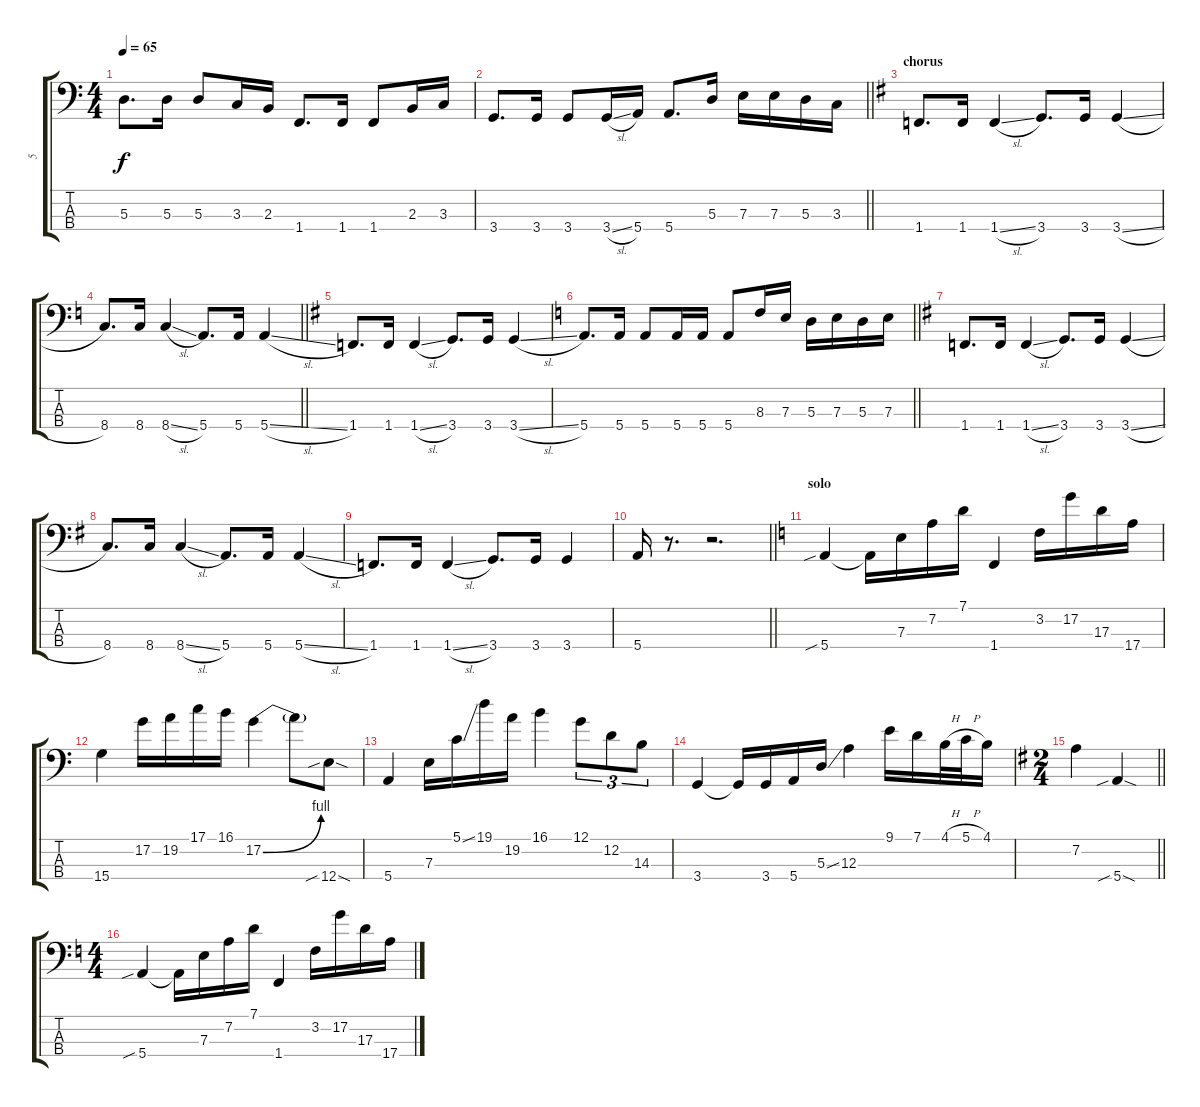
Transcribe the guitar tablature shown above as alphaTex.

\track ("5" "5") {instrument electricbassfinger}
\staff {score tabs}
\tuning (G2 D2 A1 E1) {hide}
\ts (4 4)
\tempo 65
\clef f4
\ks c
5.3.8{d dy f} 5.3.16 5.3.8 3.3.16 2.3.16 1.4.8{d} 1.4.16 1.4.8 2.3.16 3.3.16 |
\barLineRight lightlight
3.4.8{d} 3.4.16 3.4.8 3.4{sl}.16 5.4.16 5.4.8{d} 5.3.16 7.3.16 7.3.16 5.3.16 3.3.16 |
\section ("" "chorus")
\ks eminor
1.4.8{d} 1.4.16 1.4{sl}.4 3.4.8{d} 3.4.16 3.4{sl}.4 |
\barLineRight lightlight
\ks c
8.4.8{d} 8.4.16 8.4{sl}.4 5.4.8{d} 5.4.16 5.4{sl}.4 |
\ks eminor
1.4.8{d} 1.4.16 1.4{sl}.4 3.4.8{d} 3.4.16 3.4{sl}.4 |
\barLineRight lightlight
\ks c
5.4.8{d} 5.4.16 5.4.8 5.4.16 5.4.16 5.4.8 8.3.16 7.3.16 5.3.16 7.3.16 5.3.16 7.3.16 |
\ks eminor
1.4.8{d} 1.4.16 1.4{sl}.4 3.4.8{d} 3.4.16 3.4{sl}.4 |
8.4.8{d} 8.4.16 8.4{sl}.4 5.4.8{d} 5.4.16 5.4{sl}.4 |
1.4.8{d} 1.4.16 1.4{sl}.4 3.4.8{d} 3.4.16 3.4.4 |
\barLineRight lightlight
5.4.16 r.8{d} r.2{d} |
\section ("" "solo")
\ks c
5.4{sib}.4 5.4{t}.16 7.3.16 7.2.16 7.1.16 1.4.4 3.2.16 17.2.16 17.3.16 17.4.16 |
15.4.4 17.2.16 19.2.16 17.1.16 16.1.16 17.2{be (bend 0 0 60 4)}.4 17.2{t}.8 12.4{sib sod}.8 |
5.4.4 7.3.16 5.1{ss}.16 19.1.16 19.2.16 16.1.4 12.1.8{tu (3 2)} 12.2.8{tu (3 2)} 14.3.8{tu (3 2)} |
3.4.4 3.4{t}.16 3.4.16 5.4.16 5.3{ss}.16 12.3.4 9.1.16 7.1.16 4.1{h}.32 5.1{h}.32 4.1.16 |
\ts (2 4)
\barLineRight lightlight
\ks eminor
7.2.4 5.4{sib sod}.4 |
\ts (4 4)
\ks c
5.4{sib}.4 5.4{t}.16 7.3.16 7.2.16 7.1.16 1.4.4 3.2.16 17.2.16 17.3.16 17.4.16
